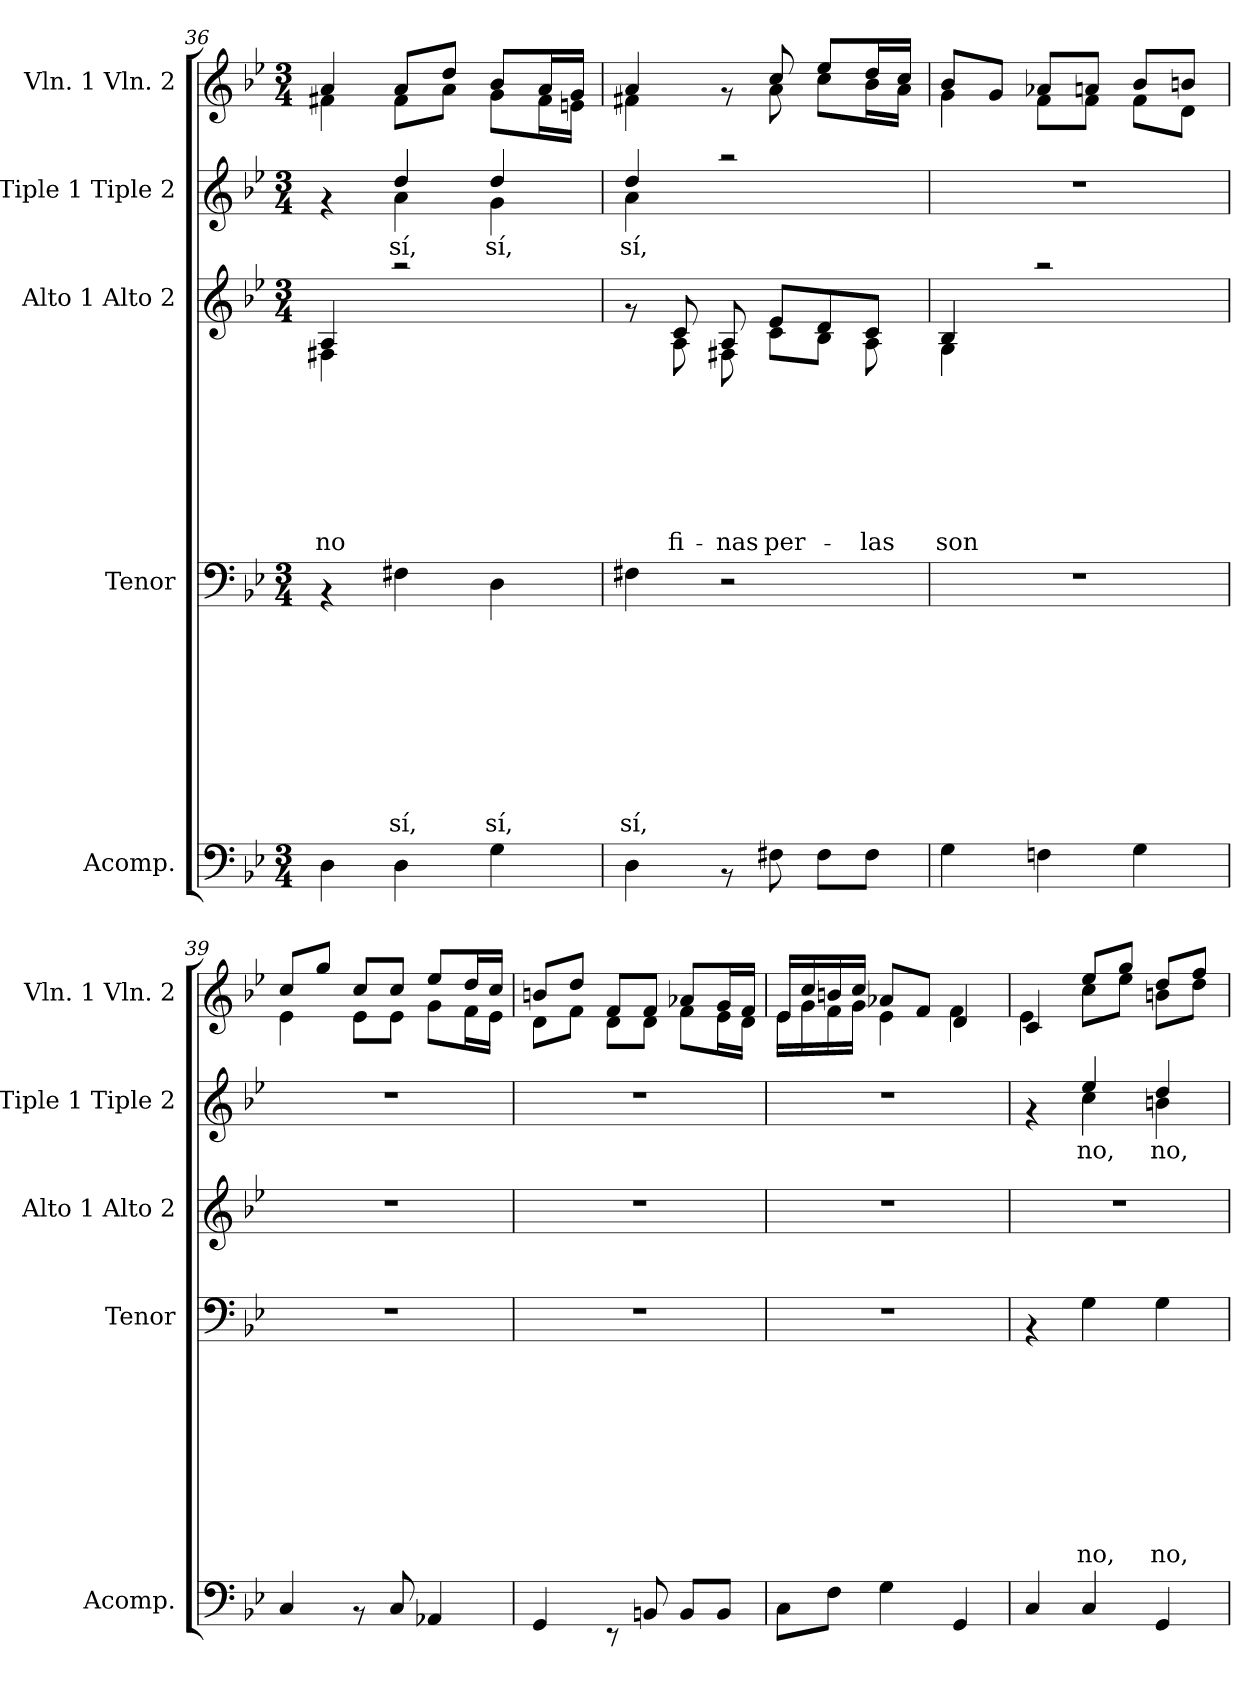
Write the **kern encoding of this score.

**kern	**kern	**text	**text	**text	**text	**text	**text	**text	**text	**text	**kern	**text	**text	**text	**text	**text	**text	**text	**kern	**text	**kern
*part5	*part4	*part4	*part4	*part4	*part4	*part4	*part4	*part4	*part4	*part4	*part3	*part3	*part3	*part3	*part3	*part3	*part3	*part3	*part2	*part2	*part1
*staff5	*staff4	*staff4	*staff4	*staff4	*staff4	*staff4	*staff4	*staff4	*staff4	*staff4	*staff3	*staff3	*staff3	*staff3	*staff3	*staff3	*staff3	*staff3	*staff2	*staff2	*staff1
*I"Acomp.	*I"Tenor	*	*	*	*	*	*	*	*	*	*I"Alto 1 Alto 2	*	*	*	*	*	*	*	*I"Tiple 1 Tiple 2	*	*I"Vln. 1 Vln. 2
*I'Acomp.	*I'Tenor	*	*	*	*	*	*	*	*	*	*I'Alto 1 Alto 2	*	*	*	*	*	*	*	*I'Tiple 1 Tiple 2	*	*I'Vln. 1 Vln. 2
!!LO:LB:g=z
*clefF4	*clefF4	*	*	*	*	*	*	*	*	*	*clefG2	*	*	*	*	*	*	*	*clefG2	*	*clefG2
*k[b-e-]	*k[b-e-]	*	*	*	*	*	*	*	*	*	*k[b-e-]	*	*	*	*	*	*	*	*k[b-e-]	*	*k[b-e-]
*B-:	*B-:	*	*	*	*	*	*	*	*	*	*B-:	*	*	*	*	*	*	*	*B-:	*	*B-:
*M3/4	*M3/4	*	*	*	*	*	*	*	*	*	*M3/4	*	*	*	*	*	*	*	*M3/4	*	*M3/4
=36	=36	=36	=36	=36	=36	=36	=36	=36	=36	=36	=36	=36	=36	=36	=36	=36	=36	=36	=36	=36	=36
*	*	*	*	*	*	*	*	*	*	*	*^	*	*	*	*	*	*	*	*	*	*
!	!	!	!	!	!	!	!	!	!	!	!	!	!	!	!	!	!	!	!LO:LY:b	!	!	!
*	*	*	*	*	*	*	*	*	*	*	*	*	*	*	*	*	*	*	*	*^	*	*^
4D\	4rAA	.	.	.	.	.	.	.	.	.	4A/	4F#X\	.	.	.	.	.	.	no	4rf	4ryy	.	4a/	4f#X\
!	!	!	!	!	!	!	!	!	!	!LO:LY:b	!	!	!	!	!	!	!	!	!	!	!	!LO:LY:b	!	!
4D\	4F#X\	.	.	.	.	.	.	.	.	sí,	2raa	2ryy	.	.	.	.	.	.	.	4dd/	4a\	sí,	8a/L	8f#\L
.	.	.	.	.	.	.	.	.	.	.	.	.	.	.	.	.	.	.	.	.	.	.	8dd/J	8a\J
!	!	!	!	!	!	!	!	!	!	!LO:LY:b	!	!	!	!	!	!	!	!	!	!	!	!LO:LY:b	!	!
4G\	4D\	.	.	.	.	.	.	.	.	sí,	.	.	.	.	.	.	.	.	.	4dd/	4g\	sí,	8b-/L	8g\L
.	.	.	.	.	.	.	.	.	.	.	.	.	.	.	.	.	.	.	.	.	.	.	16a/L	16f#\L
.	.	.	.	.	.	.	.	.	.	.	.	.	.	.	.	.	.	.	.	.	.	.	16g/JJ	16en\JJ
=37	=37	=37	=37	=37	=37	=37	=37	=37	=37	=37	=37	=37	=37	=37	=37	=37	=37	=37	=37	=37	=37	=37	=37	=37
!	!	!	!	!	!	!	!	!	!	!LO:LY:b	!	!	!	!	!	!	!	!	!	!	!	!LO:LY:b	!	!
4D\	4F#X\	.	.	.	.	.	.	.	.	sí,	8rf	8ryy	.	.	.	.	.	.	.	4dd/	4a\	sí,	4a/	4f#X\
!	!	!	!	!	!	!	!	!	!	!	!	!	!	!	!	!	!	!	!LO:LY:b	!	!	!	!	!
.	.	.	.	.	.	.	.	.	.	.	8c/	8A\	.	.	.	.	.	.	fi-	.	.	.	.	.
!	!	!	!	!	!	!	!	!	!	!	!	!	!	!	!	!	!	!	!LO:LY:b	!	!	!	!	!
8rAA	2r	.	.	.	.	.	.	.	.	.	8A/	8F#X\	.	.	.	.	.	.	-nas	2raa	2ryy	.	8rf	8ryy
!	!	!	!	!	!	!	!	!	!	!	!	!	!	!	!	!	!	!	!LO:LY:b	!	!	!	!	!
8F#X\	.	.	.	.	.	.	.	.	.	.	8e-/L	8c\L	.	.	.	.	.	.	per-	.	.	.	8cc/	8a\
8F#\L	.	.	.	.	.	.	.	.	.	.	8d/	8B-\J	.	.	.	.	.	.	.	.	.	.	8ee-/L	8cc\L
!	!	!	!	!	!	!	!	!	!	!	!	!	!	!	!	!	!	!	!LO:LY:b	!	!	!	!	!
8F#\J	.	.	.	.	.	.	.	.	.	.	8c/J	8A\	.	.	.	.	.	.	-las	.	.	.	16dd/L	16b-\L
.	.	.	.	.	.	.	.	.	.	.	.	.	.	.	.	.	.	.	.	.	.	.	16cc/JJ	16a\JJ
*	*	*	*	*	*	*	*	*	*	*	*	*	*	*	*	*	*	*	*	*v	*v	*	*	*
=38	=38	=38	=38	=38	=38	=38	=38	=38	=38	=38	=38	=38	=38	=38	=38	=38	=38	=38	=38	=38	=38	=38	=38
!	!	!	!	!	!	!	!	!	!	!	!	!	!	!	!	!	!	!	!LO:LY:b	!	!	!	!
4G\	2.r	.	.	.	.	.	.	.	.	.	4B-/	4G\	.	.	.	.	.	.	son	2.r	.	8b-/L	4g\
.	.	.	.	.	.	.	.	.	.	.	.	.	.	.	.	.	.	.	.	.	.	8g/J	.
4Fn\	.	.	.	.	.	.	.	.	.	.	2raa	2ryy	.	.	.	.	.	.	.	.	.	8a-X/L	8f\L
.	.	.	.	.	.	.	.	.	.	.	.	.	.	.	.	.	.	.	.	.	.	8an/J	8f\J
4G\	.	.	.	.	.	.	.	.	.	.	.	.	.	.	.	.	.	.	.	.	.	8b-/L	8f\L
.	.	.	.	.	.	.	.	.	.	.	.	.	.	.	.	.	.	.	.	.	.	8bn/J	8d\J
*	*	*	*	*	*	*	*	*	*	*	*v	*v	*	*	*	*	*	*	*	*	*	*	*
=39	=39	=39	=39	=39	=39	=39	=39	=39	=39	=39	=39	=39	=39	=39	=39	=39	=39	=39	=39	=39	=39	=39
4C/	2.r	.	.	.	.	.	.	.	.	.	2.r	.	.	.	.	.	.	.	2.r	.	8cc/L	4e-\
.	.	.	.	.	.	.	.	.	.	.	.	.	.	.	.	.	.	.	.	.	8gg/J	.
8rAA	.	.	.	.	.	.	.	.	.	.	.	.	.	.	.	.	.	.	.	.	8cc/L	8e-\L
8C/	.	.	.	.	.	.	.	.	.	.	.	.	.	.	.	.	.	.	.	.	8cc/J	8e-\J
4AA-X/	.	.	.	.	.	.	.	.	.	.	.	.	.	.	.	.	.	.	.	.	8ee-/L	8g\L
.	.	.	.	.	.	.	.	.	.	.	.	.	.	.	.	.	.	.	.	.	16dd/L	16f\L
.	.	.	.	.	.	.	.	.	.	.	.	.	.	.	.	.	.	.	.	.	16cc/JJ	16e-\JJ
=40	=40	=40	=40	=40	=40	=40	=40	=40	=40	=40	=40	=40	=40	=40	=40	=40	=40	=40	=40	=40	=40	=40
4GG/	2.r	.	.	.	.	.	.	.	.	.	2.r	.	.	.	.	.	.	.	2.r	.	8bn/L	8d\L
.	.	.	.	.	.	.	.	.	.	.	.	.	.	.	.	.	.	.	.	.	8dd/J	8f\J
8rDD	.	.	.	.	.	.	.	.	.	.	.	.	.	.	.	.	.	.	.	.	8f/L	8d\L
8BBn/	.	.	.	.	.	.	.	.	.	.	.	.	.	.	.	.	.	.	.	.	8f/J	8d\J
8BB/L	.	.	.	.	.	.	.	.	.	.	.	.	.	.	.	.	.	.	.	.	8a-X/L	8f\L
8BB/J	.	.	.	.	.	.	.	.	.	.	.	.	.	.	.	.	.	.	.	.	16g/L	16e-\L
.	.	.	.	.	.	.	.	.	.	.	.	.	.	.	.	.	.	.	.	.	16f/JJ	16d\JJ
!!LO:LB:g=z	!!
=41	=41	=41	=41	=41	=41	=41	=41	=41	=41	=41	=41	=41	=41	=41	=41	=41	=41	=41	=41	=41	=41	=41
8C\L	2.r	.	.	.	.	.	.	.	.	.	2.r	.	.	.	.	.	.	.	2.r	.	16e-/LL	16e-\LL
.	.	.	.	.	.	.	.	.	.	.	.	.	.	.	.	.	.	.	.	.	16cc/	16g\
8F\J	.	.	.	.	.	.	.	.	.	.	.	.	.	.	.	.	.	.	.	.	16bn/	16f\
.	.	.	.	.	.	.	.	.	.	.	.	.	.	.	.	.	.	.	.	.	16cc/JJ	16g\JJ
4G\	.	.	.	.	.	.	.	.	.	.	.	.	.	.	.	.	.	.	.	.	8a-X/L	4e-\
.	.	.	.	.	.	.	.	.	.	.	.	.	.	.	.	.	.	.	.	.	8f/J	.
4GG/	.	.	.	.	.	.	.	.	.	.	.	.	.	.	.	.	.	.	.	.	4d/	4f\
=42	=42	=42	=42	=42	=42	=42	=42	=42	=42	=42	=42	=42	=42	=42	=42	=42	=42	=42	=42	=42	=42	=42
*	*	*	*	*	*	*	*	*	*	*	*	*	*	*	*	*	*	*	*^	*	*	*
4C/	4rAA	.	.	.	.	.	.	.	.	.	2.r	.	.	.	.	.	.	.	4rf	4ryy	.	4c/	4e-\
!	!	!	!	!	!	!	!	!	!	!LO:LY:b	!	!	!	!	!	!	!	!	!	!	!LO:LY:b	!	!
4C/	4G\	.	.	.	.	.	.	.	.	no,	.	.	.	.	.	.	.	.	4ee-/	4cc\	no,	8ee-/L	8cc\L
.	.	.	.	.	.	.	.	.	.	.	.	.	.	.	.	.	.	.	.	.	.	8gg/J	8ee-\J
!	!	!	!	!	!	!	!	!	!	!LO:LY:b	!	!	!	!	!	!	!	!	!	!	!LO:LY:b	!	!
4GG/	4G\	.	.	.	.	.	.	.	.	no,	.	.	.	.	.	.	.	.	4dd/	4bn\	no,	8dd/L	8bn\L
.	.	.	.	.	.	.	.	.	.	.	.	.	.	.	.	.	.	.	.	.	.	8ff/J	8dd\J
*	*	*	*	*	*	*	*	*	*	*	*	*	*	*	*	*	*	*	*v	*v	*	*	*
*	*	*	*	*	*	*	*	*	*	*	*	*	*	*	*	*	*	*	*	*	*v	*v
=	=	=	=	=	=	=	=	=	=	=	=	=	=	=	=	=	=	=	=	=	=
*-	*-	*-	*-	*-	*-	*-	*-	*-	*-	*-	*-	*-	*-	*-	*-	*-	*-	*-	*-	*-	*-
